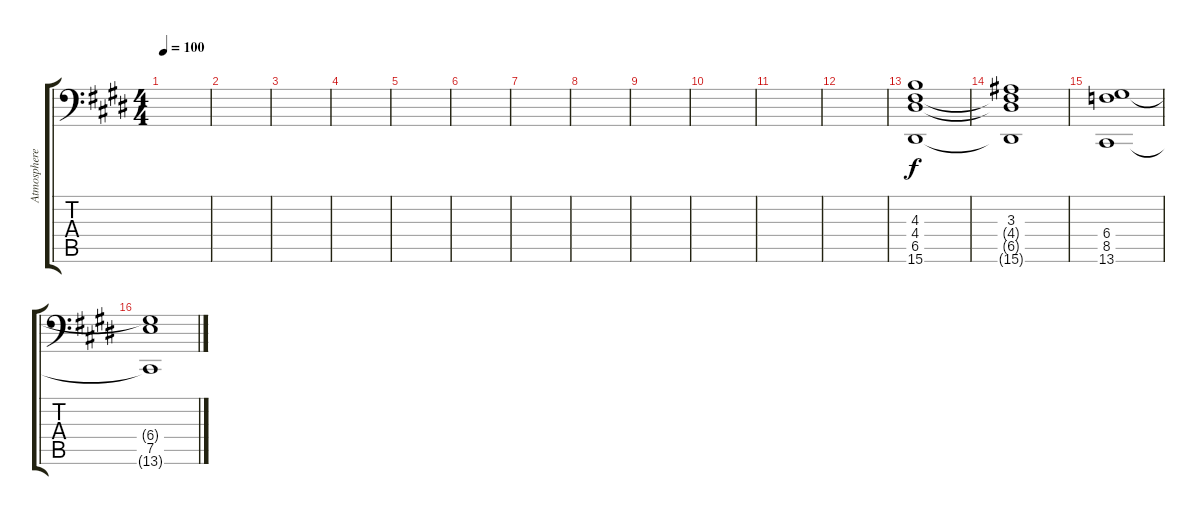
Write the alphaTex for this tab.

\track ("Atmosphere" "Atmosphere") {instrument synthstrings1}
\staff {score tabs}
\tuning (E4 B3 G3 D3 A2 C1) {hide}
\ts (4 4)
\tempo 100
\clef f4
\ks e
|
|
|
|
|
|
|
|
|
|
|
|
(4.3 4.4 6.5 15.6).1 |
(3.3 4.4{t} 6.5{t} 15.6{t}).1 |
(6.4 8.5 13.6).1 |
(6.4{t} 7.5 13.6{t}).1
